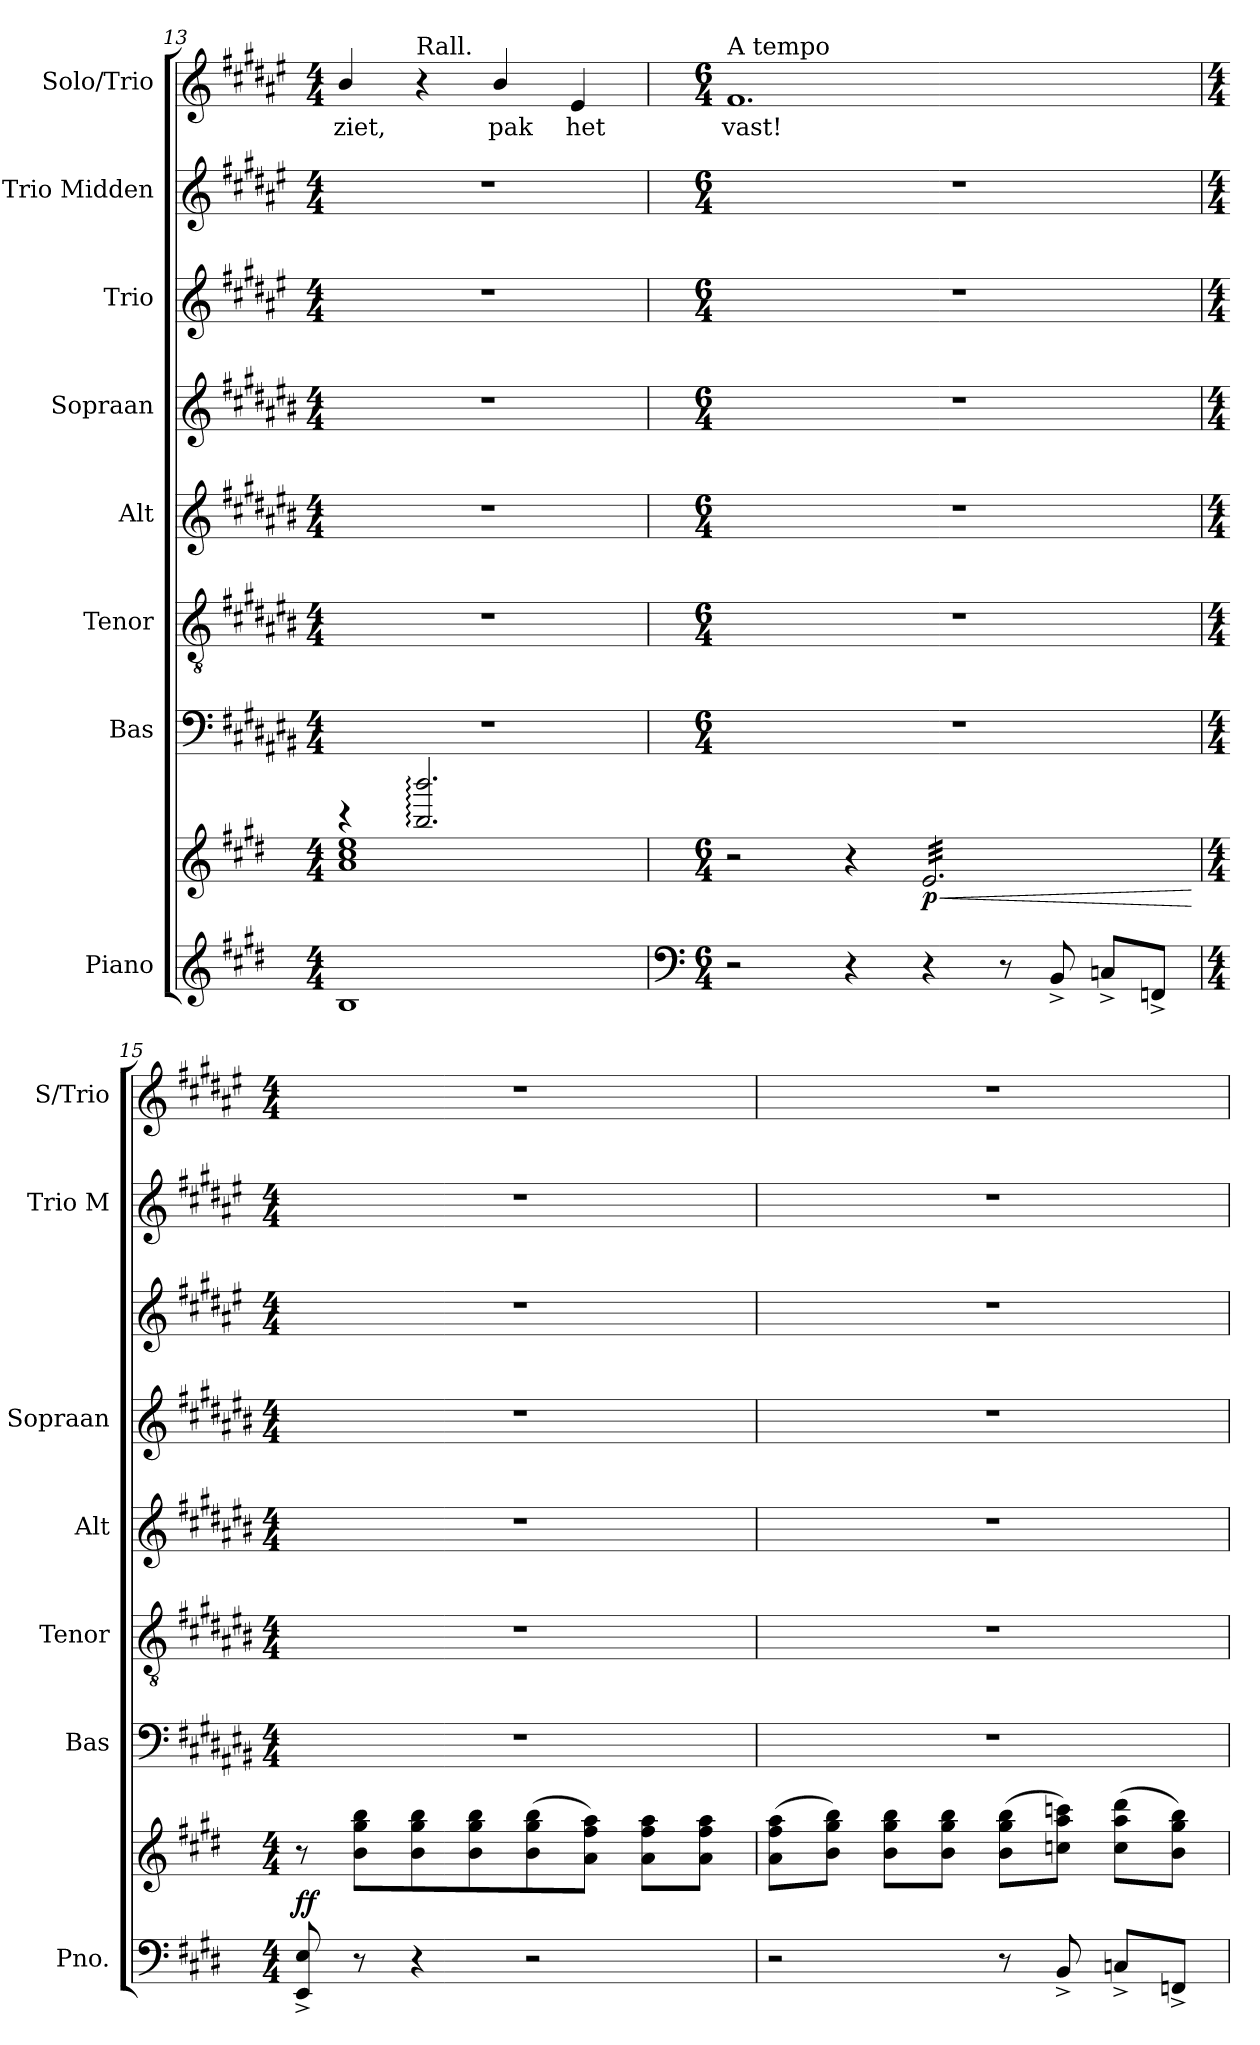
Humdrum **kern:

**kern	**kern	**dynam	**kern	**kern	**kern	**kern	**kern	**kern	**kern	**text
*part8	*part8	*part8	*part7	*part6	*part5	*part4	*part3	*part2	*part1	*part1
*staff9	*staff8	*staff8/9	*staff7	*staff6	*staff5	*staff4	*staff3	*staff2	*staff1	*staff1
*I"Piano	*	*	*I"Bas	*I"Tenor	*I"Alt	*I"Sopraan	*I"Trio	*I"Trio Midden	*I"Solo/Trio	*
*I'Pno.	*	*	*I'Bas	*I'Tenor	*I'Alt	*I'Sopraan	*	*I'Trio M	*I'S/Trio	*
*clefG2	*clefG2	*	*clefF4	*clefGv2	*clefG2	*clefG2	*clefG2	*clefG2	*clefG2	*
*	*	*	*ITrd5c9	*ITrd5c9	*ITrd5c9	*ITrd5c9	*ITrd1c2	*ITrd1c2	*ITrd1c2	*
*k[f#c#g#d#]	*k[f#c#g#d#]	*	*k[f#c#g#d#]	*k[f#c#g#d#]	*k[f#c#g#d#]	*k[f#c#g#d#]	*k[f#c#g#d#]	*k[f#c#g#d#]	*k[f#c#g#d#]	*
*M4/4	*M4/4	*	*M4/4	*M4/4	*M4/4	*M4/4	*M4/4	*M4/4	*M4/4	*
=13	=13	=13	=13	=13	=13	=13	=13	=13	=13	=13
*	*^	*	*	*	*	*	*	*	*	*
!	!	!	!	!	!	!	!	!	!	!	!LO:LY:b
1B	4rccc	1a 1cc# 1ee	.	1r	1r	1r	1r	1r	1r	4a/	ziet,
!	!	!	!	!	!	!	!	!	!	!LO:TX:t=Rall.	!
.	2.bb/: 2.bbb/:	.	.	.	.	.	.	.	.	4r	.
!	!	!	!	!	!	!	!	!	!	!	!LO:LY:b
.	.	.	.	.	.	.	.	.	.	4a/	pak
!	!	!	!	!	!	!	!	!	!	!	!LO:LY:b
.	.	.	.	.	.	.	.	.	.	4d#/	het
*	*v	*v	*	*	*	*	*	*	*	*	*
=14	=14	=14	=14	=14	=14	=14	=14	=14	=14	=14
*clefF4	*	*	*	*	*	*	*	*	*	*
*M6/4	*M6/4	*	*M6/4	*M6/4	*M6/4	*M6/4	*M6/4	*M6/4	*M6/4	*
!	!	!	!	!	!	!	!	!	!LO:TX:t=A tempo	!
!	!	!	!	!	!	!	!	!	!	!LO:LY:b
2r	2r	.	1.r	1.r	1.r	1.r	1.r	1.r	1.e	vast!
4r	4r	.	.	.	.	.	.	.	.	.
!	!	!LO:HP:b	!	!	!	!	!	!	!	!
!	!	!LO:DY:n=1:b	!	!	!	!	!	!	!	!
*	*tremolo	*	*	*	*	*	*	*	*	*
4r	32e/LLL	< p	.	.	.	.	.	.	.	.
.	32e/	.	.	.	.	.	.	.	.	.
.	32e/	.	.	.	.	.	.	.	.	.
.	32e/	.	.	.	.	.	.	.	.	.
.	32e/	.	.	.	.	.	.	.	.	.
.	32e/	.	.	.	.	.	.	.	.	.
.	32e/	.	.	.	.	.	.	.	.	.
.	32e/	.	.	.	.	.	.	.	.	.
8r	32e/	.	.	.	.	.	.	.	.	.
.	32e/	.	.	.	.	.	.	.	.	.
.	32e/	.	.	.	.	.	.	.	.	.
.	32e/	.	.	.	.	.	.	.	.	.
8BB^/	32e/	.	.	.	.	.	.	.	.	.
.	32e/	.	.	.	.	.	.	.	.	.
.	32e/	.	.	.	.	.	.	.	.	.
.	32e/	.	.	.	.	.	.	.	.	.
8Cn^/L	32e/	.	.	.	.	.	.	.	.	.
.	32e/	.	.	.	.	.	.	.	.	.
.	32e/	.	.	.	.	.	.	.	.	.
.	32e/	.	.	.	.	.	.	.	.	.
8FFn^/J	32e/	.	.	.	.	.	.	.	.	.
.	32e/	.	.	.	.	.	.	.	.	.
.	32e/	.	.	.	.	.	.	.	.	.
.	32e/JJJ	.	.	.	.	.	.	.	.	.
*	*Xtremolo	*	*	*	*	*	*	*	*	*
.	.	[	.	.	.	.	.	.	.	.
=15	=15	=15	=15	=15	=15	=15	=15	=15	=15	=15
*M4/4	*M4/4	*	*M4/4	*M4/4	*M4/4	*M4/4	*M4/4	*M4/4	*M4/4	*
!	!	!LO:DY:a=2	!	!	!	!	!	!	!	!
8EE/^ 8E/^	8r	ff	1r	1r	1r	1r	1r	1r	1r	.
8r	8b\ 8gg#\ 8bb\L	.	.	.	.	.	.	.	.	.
4r	8b\ 8gg#\ 8bb\	.	.	.	.	.	.	.	.	.
.	8b\ 8gg#\ 8bb\	.	.	.	.	.	.	.	.	.
2r	(>8b\ 8gg#\ 8bb\	.	.	.	.	.	.	.	.	.
.	8a\ 8ff#\ 8aa\J)	.	.	.	.	.	.	.	.	.
.	8a\ 8ff#\ 8aa\L	.	.	.	.	.	.	.	.	.
.	8a\ 8ff#\ 8aa\J	.	.	.	.	.	.	.	.	.
=16	=16	=16	=16	=16	=16	=16	=16	=16	=16	=16
2r	(>8a\ 8ff#\ 8aa\L	.	1r	1r	1r	1r	1r	1r	1r	.
.	8b\ 8gg#\ 8bb\J)	.	.	.	.	.	.	.	.	.
.	8b\ 8gg#\ 8bb\L	.	.	.	.	.	.	.	.	.
.	8b\ 8gg#\ 8bb\J	.	.	.	.	.	.	.	.	.
8r	(>8b\ 8gg#\ 8bb\L	.	.	.	.	.	.	.	.	.
8BB^/	8ccn\ 8aa\ 8cccn\J)	.	.	.	.	.	.	.	.	.
8Cn^/L	(>8cc\ 8aa\ 8ddd#\L	.	.	.	.	.	.	.	.	.
8FFn^/J	8b\ 8gg#\ 8bb\J)	.	.	.	.	.	.	.	.	.
=	=	=	=	=	=	=	=	=	=	=
*-	*-	*-	*-	*-	*-	*-	*-	*-	*-	*-
